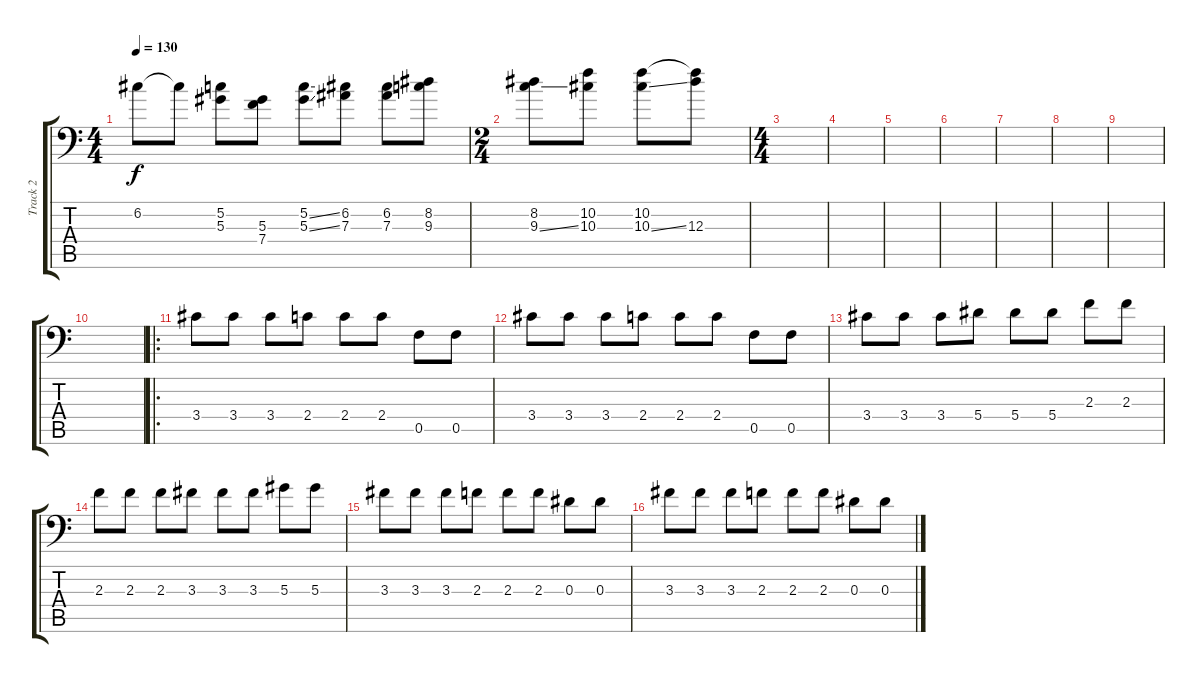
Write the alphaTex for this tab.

\track ("Track 2" "Track 2") {instrument overdrivenguitar}
\staff {score tabs}
\tuning (C4 G3 Eb3 Bb2 F2 Bb1) {hide}
\ts (4 4)
\tempo 130
\clef f4
\ks c
6.2{t}.8{dy f} 6.2{t}.8 (5.2 5.3).8 (5.3 7.4).8 (5.2{ss} 5.3{ss}).8 (6.2 7.3).8 (6.2 7.3).8 (8.2 9.3).8 |
\ts (2 4)
(8.2 9.3{ss}).8 (10.2 10.3).8 (10.2 10.3{ss}).8 (10.2{t} 12.3).8 |
\ts (4 4)
|
|
|
|
|
|
|
|
\ro
3.4.8 3.4.8 3.4.8 2.4.8 2.4.8 2.4.8 0.5.8 0.5.8 |
3.4.8 3.4.8 3.4.8 2.4.8 2.4.8 2.4.8 0.5.8 0.5.8 |
3.4.8 3.4.8 3.4.8 5.4.8 5.4.8 5.4.8 2.3.8 2.3.8 |
2.3.8 2.3.8 2.3.8 3.3.8 3.3.8 3.3.8 5.3.8 5.3.8 |
3.3.8 3.3.8 3.3.8 2.3.8 2.3.8 2.3.8 0.3.8 0.3.8 |
3.3.8 3.3.8 3.3.8 2.3.8 2.3.8 2.3.8 0.3.8 0.3.8
